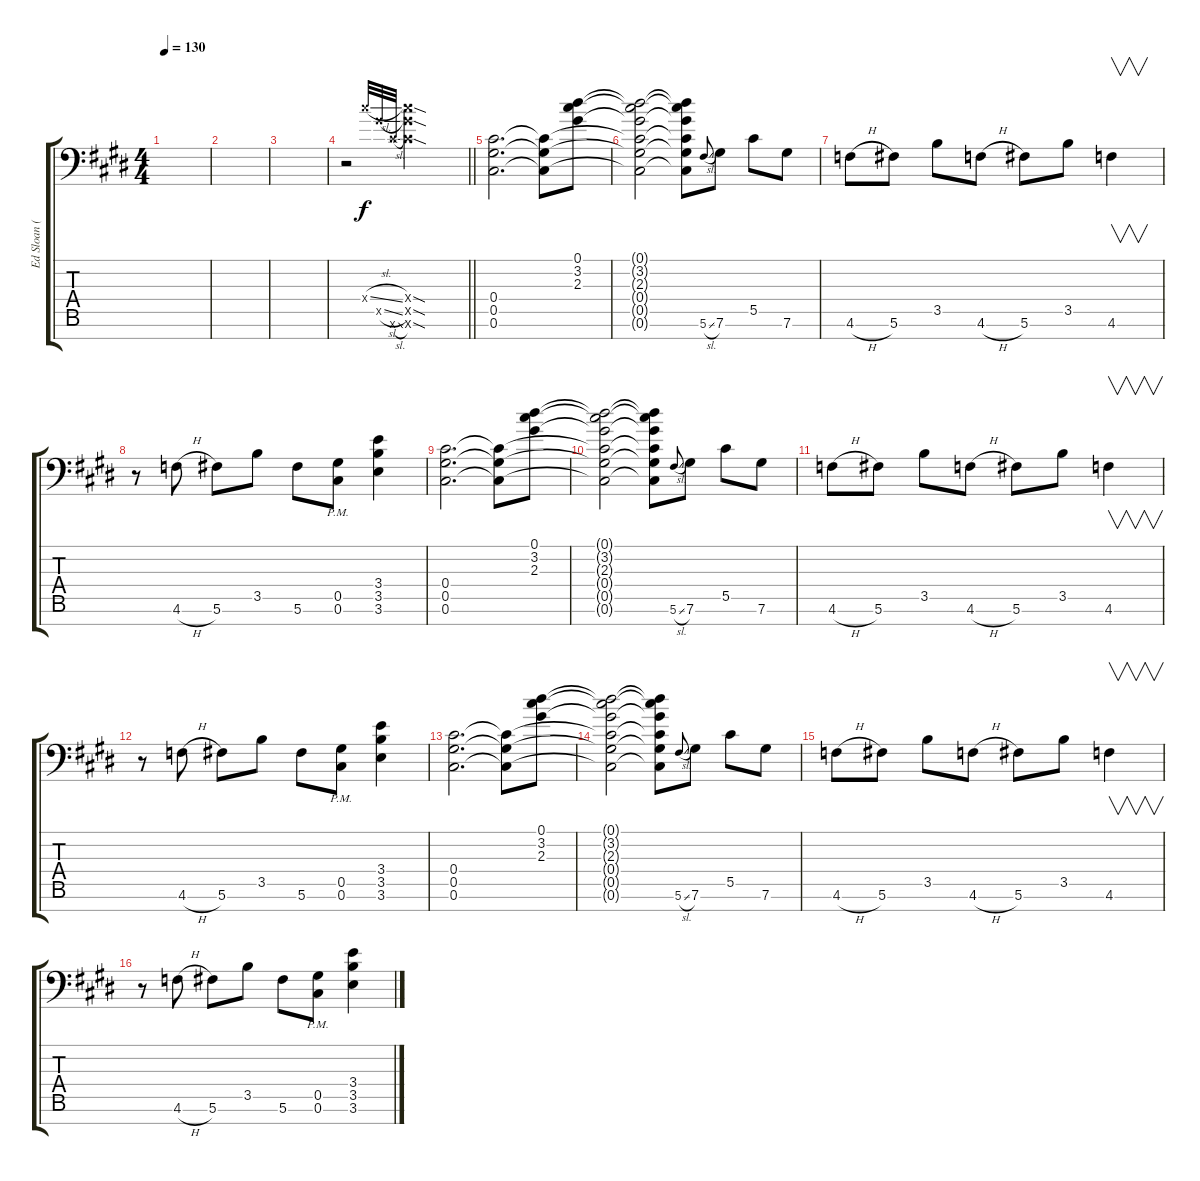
\track ("Ed Sloan (Electric) (R)" "Ed Sloan (") {instrument distortionguitar}
\staff {score tabs}
\tuning (Eb4 Bb3 Gb3 Db3 Ab2 Db2 Ab1) {hide}
\ts (4 4)
\tempo 130
\clef f4
\ks c#minor
|
|
|
\barLineRight lightlight
r.2 12.4{sl x}.32{gr onbeat} 12.5{sl x}.32{gr onbeat} 12.6{sl x}.32{gr onbeat} (12.4{sod x} 12.5{sod x} 12.6{sod x}).2 |
(0.4 0.5 0.6).2{d} (0.4{t} 0.5{t} 0.6{t}).8 (0.1 3.2 2.3).8 |
(0.1{t} 3.2{t} 2.3{t} 0.4{t} 0.5{t} 0.6{t}).2 (0.1{t} 3.2{t} 2.3{t} 0.4{t} 0.5{t} 0.6{t}).8 5.6{sl}.8{gr onbeat} 7.6.8 5.5.8 7.6.8 |
4.6{h}.8 5.6.8 3.5.8 4.6{h}.8 5.6.8 3.5.8 4.6.4{v} |
r.8 4.6{h}.8 5.6.8 3.5.8 5.6.8 (0.5{pm} 0.6{pm}).8 (3.4 3.5 3.6).4 |
(0.4 0.5 0.6).2{d} (0.4{t} 0.5{t} 0.6{t}).8 (0.1 3.2 2.3).8 |
(0.1{t} 3.2{t} 2.3{t} 0.4{t} 0.5{t} 0.6{t}).2 (0.1{t} 3.2{t} 2.3{t} 0.4{t} 0.5{t} 0.6{t}).8 5.6{sl}.8{gr onbeat} 7.6.8 5.5.8 7.6.8 |
4.6{h}.8 5.6.8 3.5.8 4.6{h}.8 5.6.8 3.5.8 4.6.4{v} |
r.8 4.6{h}.8 5.6.8 3.5.8 5.6.8 (0.5{pm} 0.6{pm}).8 (3.4 3.5 3.6).4 |
(0.4 0.5 0.6).2{d} (0.4{t} 0.5{t} 0.6{t}).8 (0.1 3.2 2.3).8 |
(0.1{t} 3.2{t} 2.3{t} 0.4{t} 0.5{t} 0.6{t}).2 (0.1{t} 3.2{t} 2.3{t} 0.4{t} 0.5{t} 0.6{t}).8 5.6{sl}.8{gr onbeat} 7.6.8 5.5.8 7.6.8 |
4.6{h}.8 5.6.8 3.5.8 4.6{h}.8 5.6.8 3.5.8 4.6.4{v} |
r.8 4.6{h}.8 5.6.8 3.5.8 5.6.8 (0.5{pm} 0.6{pm}).8 (3.4 3.5 3.6).4
